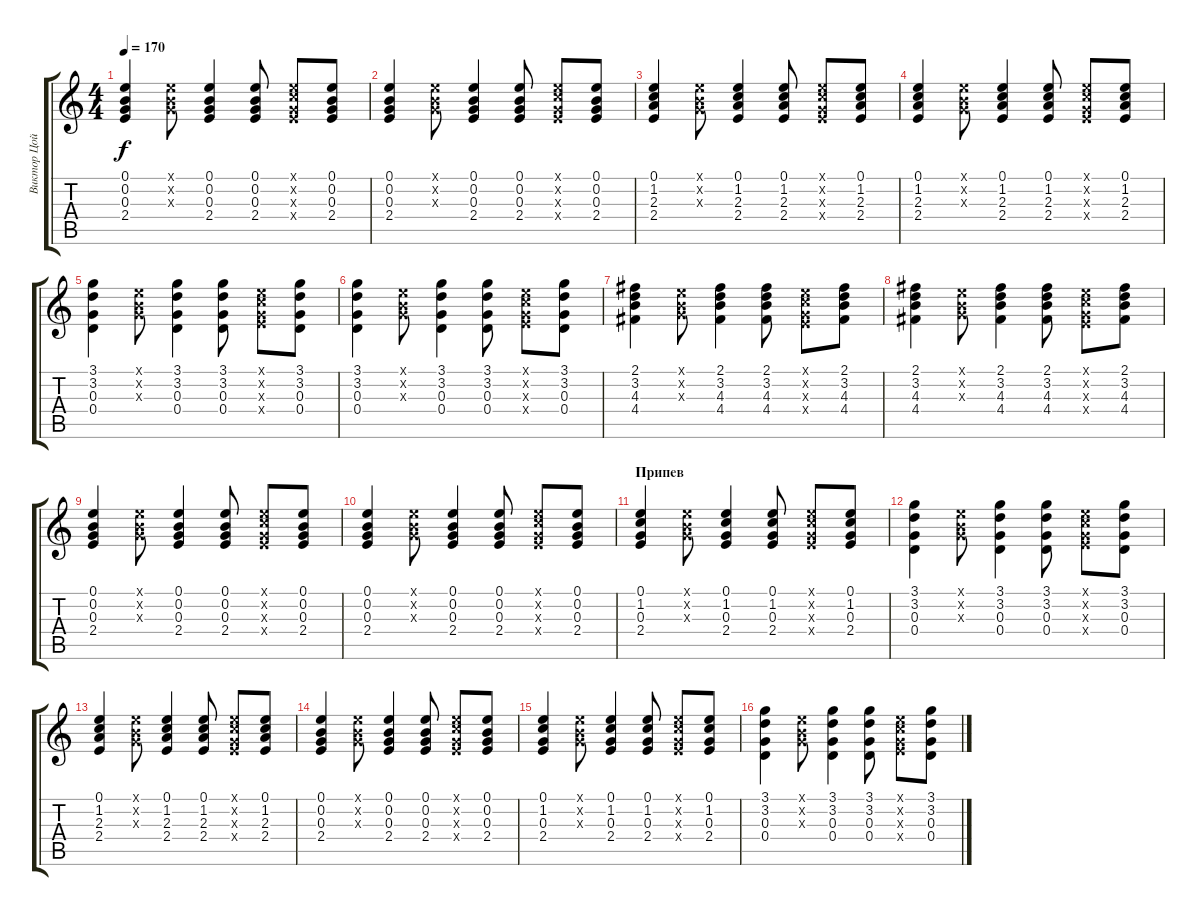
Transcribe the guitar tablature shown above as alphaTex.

\track ("Виктор Цой" "Виктор Цой") {instrument acousticguitarsteel}
\staff {score tabs}
\tuning (E4 B3 G3 D3 A2 E2) {hide}
\ts (4 4)
\tempo 170
\clef g2
\ks c
(0.1 0.2 0.3 2.4).4{dy f} (0.1{x} 0.2{x} 0.3{x}).8 (0.1 0.2 0.3 2.4).4 (0.1 0.2 0.3 2.4).8 (0.1{x} 1.2{x} 0.3{x} 2.4{x}).8 (0.1 0.2 0.3 2.4).8 |
(0.1 0.2 0.3 2.4).4 (0.1{x} 0.2{x} 0.3{x}).8 (0.1 0.2 0.3 2.4).4 (0.1 0.2 0.3 2.4).8 (0.1{x} 1.2{x} 0.3{x} 2.4{x}).8 (0.1 0.2 0.3 2.4).8 |
(0.1 1.2 2.3 2.4).4 (0.1{x} 0.2{x} 0.3{x}).8 (0.1 1.2 2.3 2.4).4 (0.1 1.2 2.3 2.4).8 (0.1{x} 1.2{x} 0.3{x} 2.4{x}).8 (0.1 1.2 2.3 2.4).8 |
(0.1 1.2 2.3 2.4).4 (0.1{x} 0.2{x} 0.3{x}).8 (0.1 1.2 2.3 2.4).4 (0.1 1.2 2.3 2.4).8 (0.1{x} 1.2{x} 0.3{x} 2.4{x}).8 (0.1 1.2 2.3 2.4).8 |
(3.1 3.2 0.3 0.4).4 (0.1{x} 0.2{x} 0.3{x}).8 (3.1 3.2 0.3 0.4).4 (3.1 3.2 0.3 0.4).8 (0.1{x} 1.2{x} 0.3{x} 2.4{x}).8 (3.1 3.2 0.3 0.4).8 |
(3.1 3.2 0.3 0.4).4 (0.1{x} 0.2{x} 0.3{x}).8 (3.1 3.2 0.3 0.4).4 (3.1 3.2 0.3 0.4).8 (0.1{x} 1.2{x} 0.3{x} 2.4{x}).8 (3.1 3.2 0.3 0.4).8 |
(2.1 3.2 4.3 4.4).4 (0.1{x} 0.2{x} 0.3{x}).8 (2.1 3.2 4.3 4.4).4 (2.1 3.2 4.3 4.4).8 (0.1{x} 1.2{x} 0.3{x} 2.4{x}).8 (2.1 3.2 4.3 4.4).8 |
(2.1 3.2 4.3 4.4).4 (0.1{x} 0.2{x} 0.3{x}).8 (2.1 3.2 4.3 4.4).4 (2.1 3.2 4.3 4.4).8 (0.1{x} 1.2{x} 0.3{x} 2.4{x}).8 (2.1 3.2 4.3 4.4).8 |
(0.1 0.2 0.3 2.4).4 (0.1{x} 0.2{x} 0.3{x}).8 (0.1 0.2 0.3 2.4).4 (0.1 0.2 0.3 2.4).8 (0.1{x} 1.2{x} 0.3{x} 2.4{x}).8 (0.1 0.2 0.3 2.4).8 |
(0.1 0.2 0.3 2.4).4 (0.1{x} 0.2{x} 0.3{x}).8 (0.1 0.2 0.3 2.4).4 (0.1 0.2 0.3 2.4).8 (0.1{x} 1.2{x} 0.3{x} 2.4{x}).8 (0.1 0.2 0.3 2.4).8 |
\section ("" "Припев")
(0.1 1.2 0.3 2.4).4 (0.1{x} 0.2{x} 0.3{x}).8 (0.1 1.2 0.3 2.4).4 (0.1 1.2 0.3 2.4).8 (0.1{x} 1.2{x} 0.3{x} 2.4{x}).8 (0.1 1.2 0.3 2.4).8 |
(3.1 3.2 0.3 0.4).4 (0.1{x} 0.2{x} 0.3{x}).8 (3.1 3.2 0.3 0.4).4 (3.1 3.2 0.3 0.4).8 (0.1{x} 1.2{x} 0.3{x} 2.4{x}).8 (3.1 3.2 0.3 0.4).8 |
(0.1 1.2 2.3 2.4).4 (0.1{x} 0.2{x} 0.3{x}).8 (0.1 1.2 2.3 2.4).4 (0.1 1.2 2.3 2.4).8 (0.1{x} 1.2{x} 0.3{x} 2.4{x}).8 (0.1 1.2 2.3 2.4).8 |
(0.1 0.2 0.3 2.4).4 (0.1{x} 0.2{x} 0.3{x}).8 (0.1 0.2 0.3 2.4).4 (0.1 0.2 0.3 2.4).8 (0.1{x} 1.2{x} 0.3{x} 2.4{x}).8 (0.1 0.2 0.3 2.4).8 |
(0.1 1.2 0.3 2.4).4 (0.1{x} 0.2{x} 0.3{x}).8 (0.1 1.2 0.3 2.4).4 (0.1 1.2 0.3 2.4).8 (0.1{x} 1.2{x} 0.3{x} 2.4{x}).8 (0.1 1.2 0.3 2.4).8 |
(3.1 3.2 0.3 0.4).4 (0.1{x} 0.2{x} 0.3{x}).8 (3.1 3.2 0.3 0.4).4 (3.1 3.2 0.3 0.4).8 (0.1{x} 1.2{x} 0.3{x} 2.4{x}).8 (3.1 3.2 0.3 0.4).8
